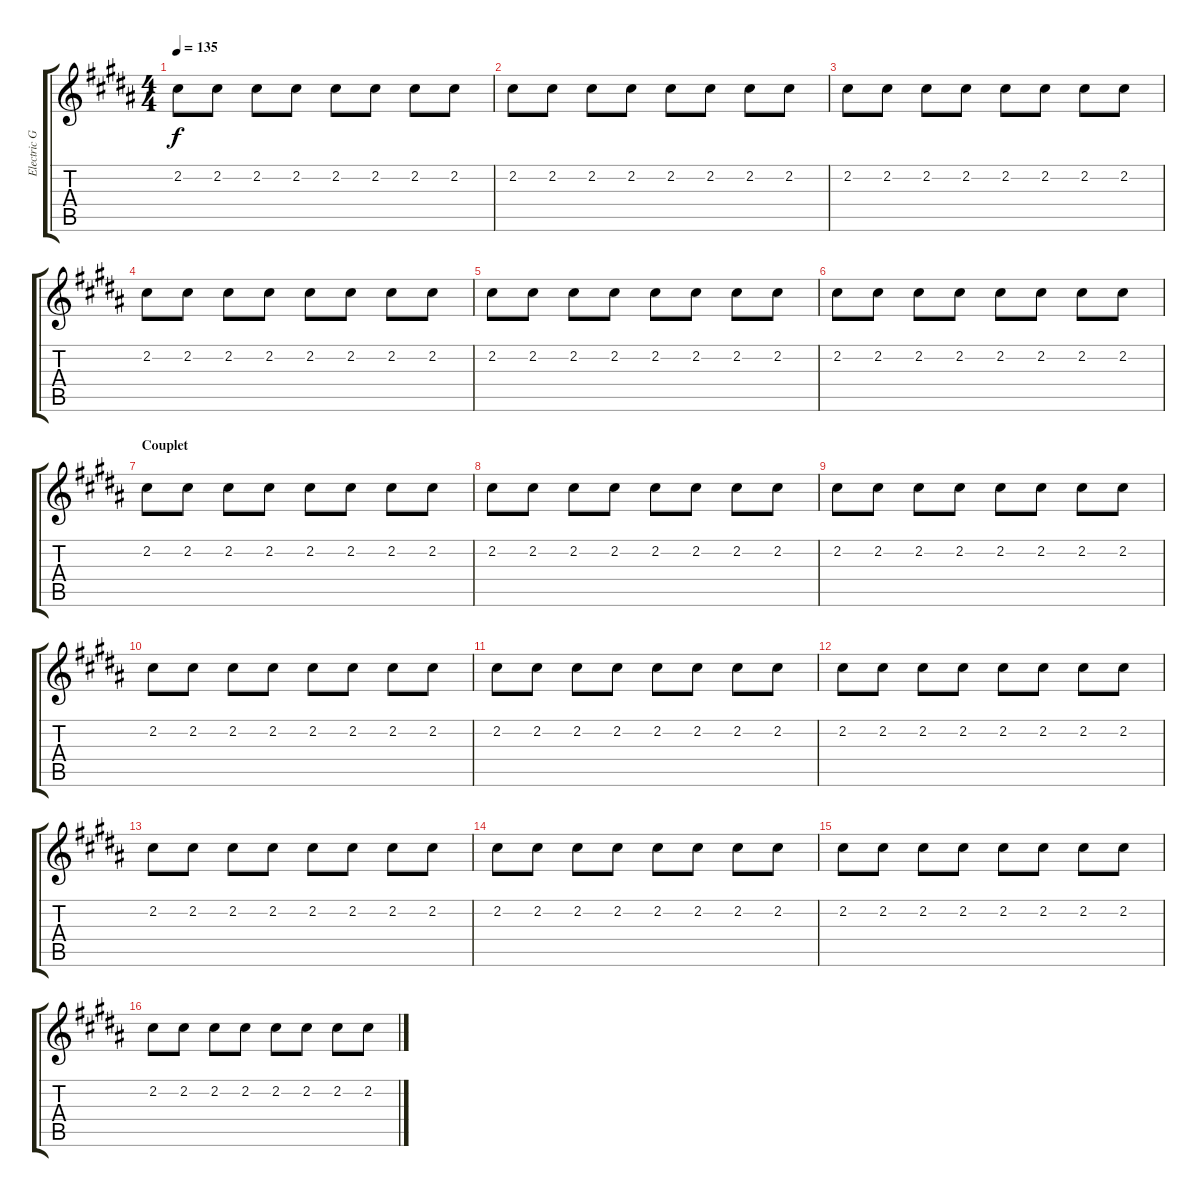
\track ("Electric Guitar" "Electric G") {instrument electricguitarclean}
\staff {score tabs}
\tuning (E4 B3 G3 D3 A2 E2) {hide}
\ts (4 4)
\tempo 135
\clef g2
\ks b
2.2.8{dy f} 2.2.8 2.2.8 2.2.8 2.2.8 2.2.8 2.2.8 2.2.8 |
2.2.8 2.2.8 2.2.8 2.2.8 2.2.8 2.2.8 2.2.8 2.2.8 |
2.2.8 2.2.8 2.2.8 2.2.8 2.2.8 2.2.8 2.2.8 2.2.8 |
2.2.8 2.2.8 2.2.8 2.2.8 2.2.8 2.2.8 2.2.8 2.2.8 |
2.2.8 2.2.8 2.2.8 2.2.8 2.2.8 2.2.8 2.2.8 2.2.8 |
2.2.8 2.2.8 2.2.8 2.2.8 2.2.8 2.2.8 2.2.8 2.2.8 |
\section ("" "Couplet")
2.2.8 2.2.8 2.2.8 2.2.8 2.2.8 2.2.8 2.2.8 2.2.8 |
2.2.8 2.2.8 2.2.8 2.2.8 2.2.8 2.2.8 2.2.8 2.2.8 |
2.2.8 2.2.8 2.2.8 2.2.8 2.2.8 2.2.8 2.2.8 2.2.8 |
2.2.8 2.2.8 2.2.8 2.2.8 2.2.8 2.2.8 2.2.8 2.2.8 |
2.2.8 2.2.8 2.2.8 2.2.8 2.2.8 2.2.8 2.2.8 2.2.8 |
2.2.8 2.2.8 2.2.8 2.2.8 2.2.8 2.2.8 2.2.8 2.2.8 |
2.2.8 2.2.8 2.2.8 2.2.8 2.2.8 2.2.8 2.2.8 2.2.8 |
2.2.8 2.2.8 2.2.8 2.2.8 2.2.8 2.2.8 2.2.8 2.2.8 |
2.2.8 2.2.8 2.2.8 2.2.8 2.2.8 2.2.8 2.2.8 2.2.8 |
2.2.8 2.2.8 2.2.8 2.2.8 2.2.8 2.2.8 2.2.8 2.2.8
